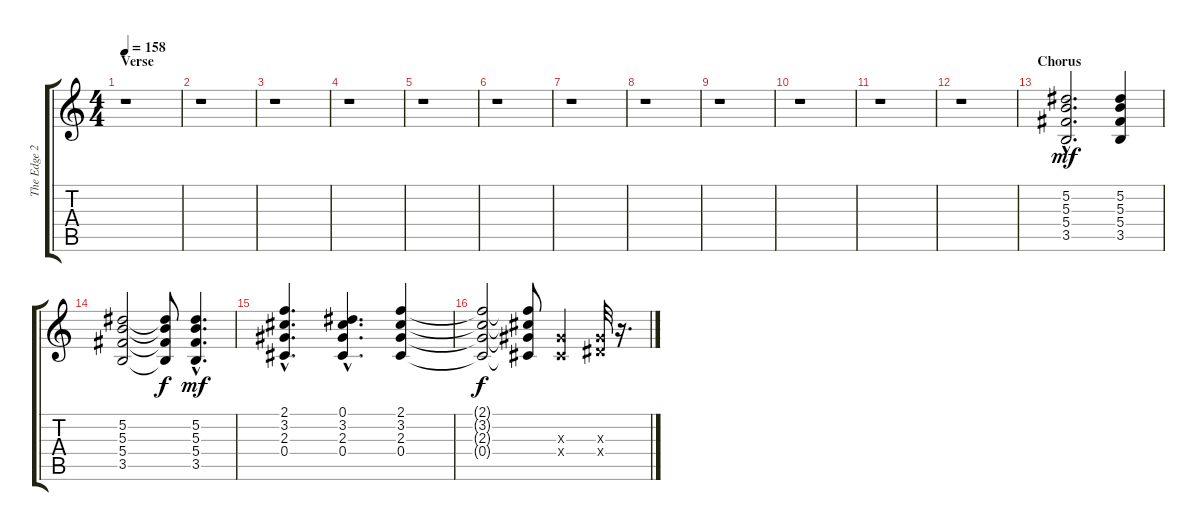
\track ("The Edge 2" "The Edge 2") {instrument overdrivenguitar}
\staff {score tabs}
\tuning (Eb4 Bb3 Gb3 Db3 Ab2 Eb2) {hide}
\ts (4 4)
\section ("" "Verse")
\tempo 158
\clef g2
\ks c
r.1{dy mf} |
r.1 |
r.1 |
r.1 |
r.1 |
r.1 |
r.1 |
r.1 |
r.1 |
r.1 |
r.1 |
r.1 |
\section ("" "Chorus")
(5.2{hac} 5.3{hac} 5.4{hac} 3.5{hac}).2{d} (5.2 5.3 5.4 3.5).4 |
(5.2 5.3 5.4 3.5).2 (5.2{t} 5.3{t} 5.4{t} 3.5{t}).8{dy f} (5.2{hac} 5.3{hac} 5.4{hac} 3.5{hac}).4{d dy mf} |
(2.1{hac} 3.2{hac} 2.3{hac} 0.4{hac}).4{d} (0.1{hac} 3.2{hac} 2.3{hac} 0.4{hac}).4{d} (2.1 3.2 2.3 0.4).4 |
(2.1{t} 3.2{t} 2.3{t} 0.4{t}).2{dy f} (2.1{t} 3.2{t} 2.3{t} 0.4{t}).8 (2.3{x} 0.4{x}).4 (2.3{x} 2.4{x}).32 r.16{d}
